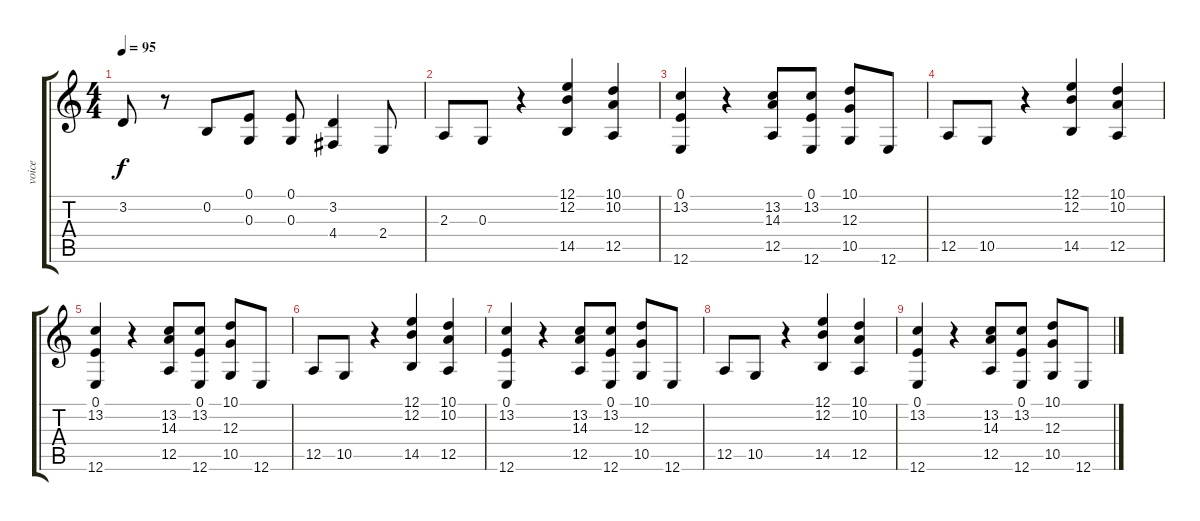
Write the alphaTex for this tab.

\track ("voice" "voice") {instrument voiceoohs}
\staff {score tabs}
\tuning (E4 B3 G3 D3 A2 E2) {hide}
\ts (4 4)
\tempo 95
\clef g2
\ks c
3.2.8{dy f} r.8 0.2.8 (0.1 0.3).8 (0.1 0.3).8 (3.2 4.4).4 2.4.8 |
2.3.8 0.3.8 r.4 (12.1 12.2 14.5).4 (10.1 10.2 12.5).4 |
(0.1 13.2 12.6).4 r.4 (13.2 14.3 12.5).8 (0.1 13.2 12.6).8 (10.1 12.3 10.5).8 12.6.8 |
12.5.8 10.5.8 r.4 (12.1 12.2 14.5).4 (10.1 10.2 12.5).4 |
(0.1 13.2 12.6).4 r.4 (13.2 14.3 12.5).8 (0.1 13.2 12.6).8 (10.1 12.3 10.5).8 12.6.8 |
12.5.8 10.5.8 r.4 (12.1 12.2 14.5).4 (10.1 10.2 12.5).4 |
(0.1 13.2 12.6).4 r.4 (13.2 14.3 12.5).8 (0.1 13.2 12.6).8 (10.1 12.3 10.5).8 12.6.8 |
12.5.8 10.5.8 r.4 (12.1 12.2 14.5).4 (10.1 10.2 12.5).4 |
(0.1 13.2 12.6).4 r.4 (13.2 14.3 12.5).8 (0.1 13.2 12.6).8 (10.1 12.3 10.5).8 12.6.8
